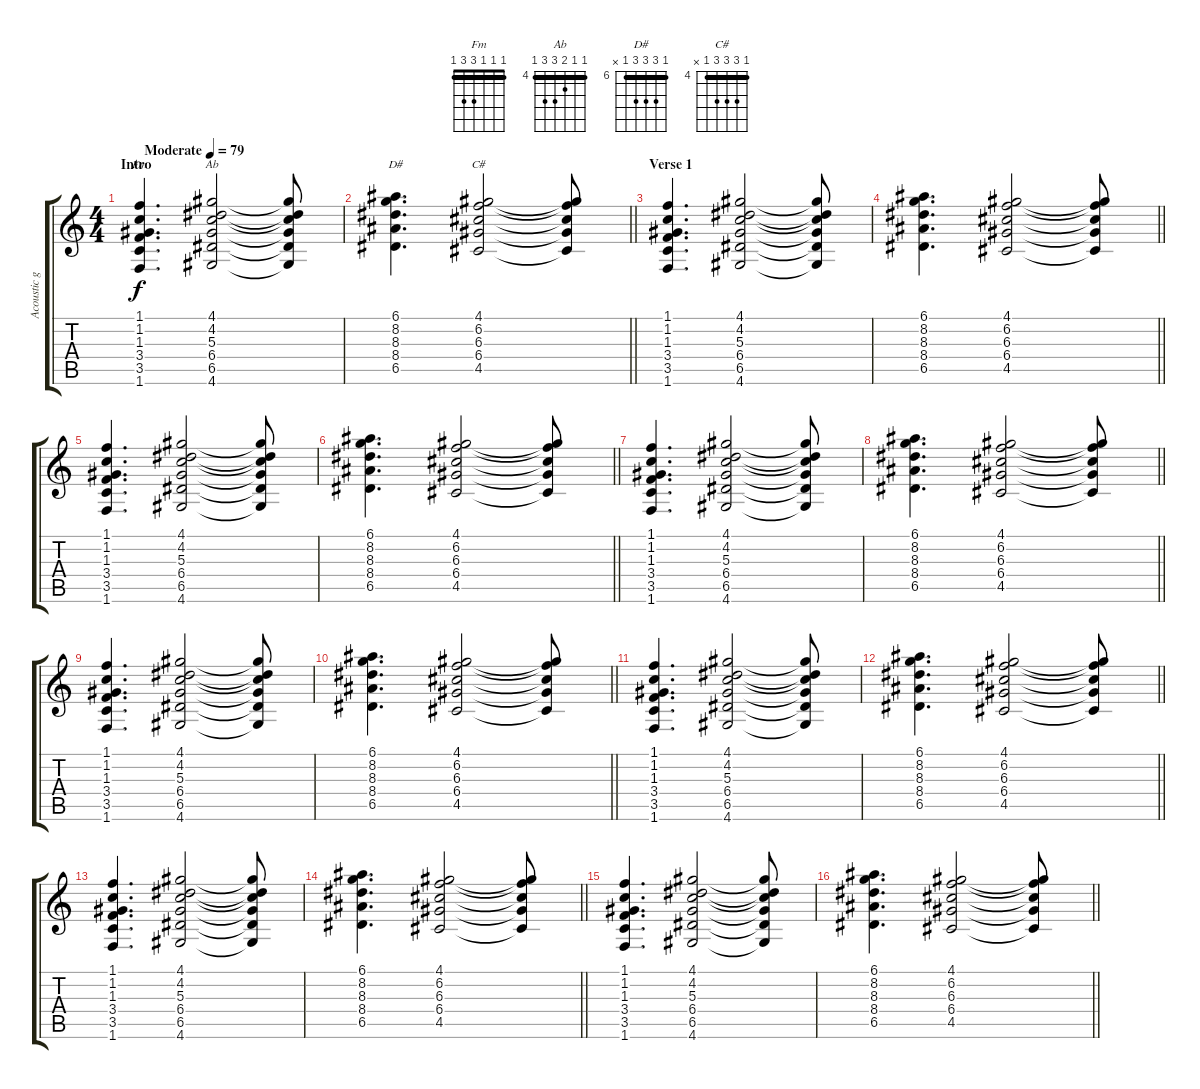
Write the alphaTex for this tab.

\track ("Acoustic guitar" "Acoustic g") {instrument acousticguitarsteel}
\staff {score tabs}
\tuning (E4 B3 G3 D3 A2 E2) {hide}
\chord ("Fm" 1 1 1 3 3 1) {barre 1}
\chord ("Ab" 4 4 5 6 6 4) {firstfret 4 barre 4}
\chord ("D#" 6 8 8 8 6 x) {firstfret 6 barre 6}
\chord ("C#" 4 6 6 6 4 x) {firstfret 4 barre 4}
\ts (4 4)
\section ("" "Intro")
\tempo (79 "Moderate")
\clef g2
\ks c
(1.1 1.2 1.3 3.4 3.5 1.6).4{d ch "Fm" dy f instrument acousticguitarsteel} (4.1 4.2 5.3 6.4 6.5 4.6).2{ch "Ab"} (4.1{t} 4.2{t} 5.3{t} 6.4{t} 6.5{t} 4.6{t}).8 |
\barLineRight lightlight
(6.1 8.2 8.3 8.4 6.5).4{d ch "D#"} (4.1 6.2 6.3 6.4 4.5).2{ch "C#"} (4.1{t} 6.2{t} 6.3{t} 6.4{t} 4.5{t}).8 |
\section ("" "Verse 1")
(1.1 1.2 1.3 3.4 3.5 1.6).4{d} (4.1 4.2 5.3 6.4 6.5 4.6).2 (4.1{t} 4.2{t} 5.3{t} 6.4{t} 6.5{t} 4.6{t}).8 |
\barLineRight lightlight
(6.1 8.2 8.3 8.4 6.5).4{d} (4.1 6.2 6.3 6.4 4.5).2 (4.1{t} 6.2{t} 6.3{t} 6.4{t} 4.5{t}).8 |
(1.1 1.2 1.3 3.4 3.5 1.6).4{d} (4.1 4.2 5.3 6.4 6.5 4.6).2 (4.1{t} 4.2{t} 5.3{t} 6.4{t} 6.5{t} 4.6{t}).8 |
\barLineRight lightlight
(6.1 8.2 8.3 8.4 6.5).4{d} (4.1 6.2 6.3 6.4 4.5).2 (4.1{t} 6.2{t} 6.3{t} 6.4{t} 4.5{t}).8 |
(1.1 1.2 1.3 3.4 3.5 1.6).4{d} (4.1 4.2 5.3 6.4 6.5 4.6).2 (4.1{t} 4.2{t} 5.3{t} 6.4{t} 6.5{t} 4.6{t}).8 |
\barLineRight lightlight
(6.1 8.2 8.3 8.4 6.5).4{d} (4.1 6.2 6.3 6.4 4.5).2 (4.1{t} 6.2{t} 6.3{t} 6.4{t} 4.5{t}).8 |
(1.1 1.2 1.3 3.4 3.5 1.6).4{d} (4.1 4.2 5.3 6.4 6.5 4.6).2 (4.1{t} 4.2{t} 5.3{t} 6.4{t} 6.5{t} 4.6{t}).8 |
\barLineRight lightlight
(6.1 8.2 8.3 8.4 6.5).4{d} (4.1 6.2 6.3 6.4 4.5).2 (4.1{t} 6.2{t} 6.3{t} 6.4{t} 4.5{t}).8 |
(1.1 1.2 1.3 3.4 3.5 1.6).4{d} (4.1 4.2 5.3 6.4 6.5 4.6).2 (4.1{t} 4.2{t} 5.3{t} 6.4{t} 6.5{t} 4.6{t}).8 |
\barLineRight lightlight
(6.1 8.2 8.3 8.4 6.5).4{d} (4.1 6.2 6.3 6.4 4.5).2 (4.1{t} 6.2{t} 6.3{t} 6.4{t} 4.5{t}).8 |
(1.1 1.2 1.3 3.4 3.5 1.6).4{d} (4.1 4.2 5.3 6.4 6.5 4.6).2 (4.1{t} 4.2{t} 5.3{t} 6.4{t} 6.5{t} 4.6{t}).8 |
\barLineRight lightlight
(6.1 8.2 8.3 8.4 6.5).4{d} (4.1 6.2 6.3 6.4 4.5).2 (4.1{t} 6.2{t} 6.3{t} 6.4{t} 4.5{t}).8 |
(1.1 1.2 1.3 3.4 3.5 1.6).4{d} (4.1 4.2 5.3 6.4 6.5 4.6).2 (4.1{t} 4.2{t} 5.3{t} 6.4{t} 6.5{t} 4.6{t}).8 |
\barLineRight lightlight
(6.1 8.2 8.3 8.4 6.5).4{d} (4.1 6.2 6.3 6.4 4.5).2 (4.1{t} 6.2{t} 6.3{t} 6.4{t} 4.5{t}).8
